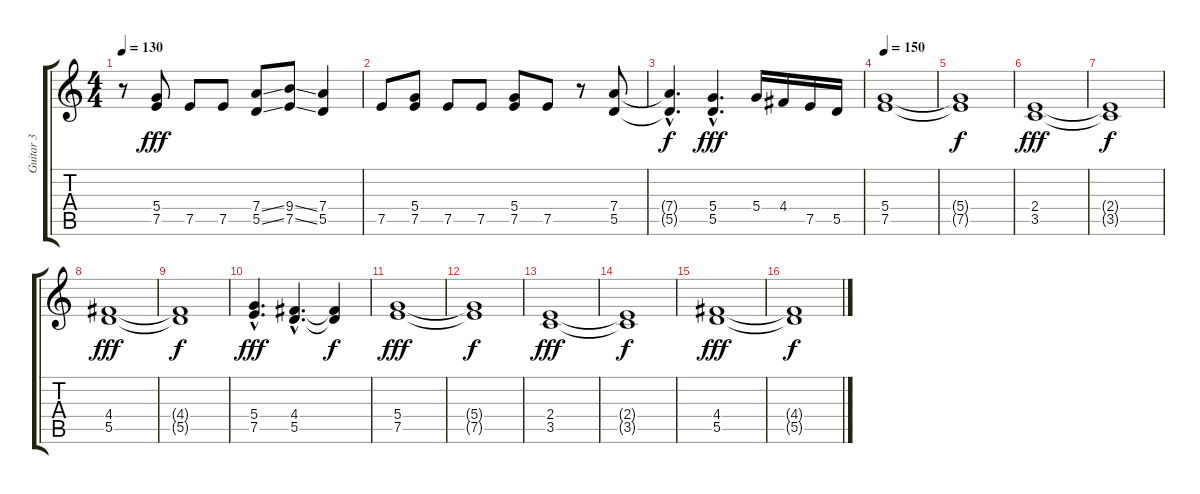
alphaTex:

\track ("Guitar 3" "Guitar 3") {instrument distortionguitar}
\staff {score tabs}
\tuning (E4 B3 G3 D3 A2 E2) {hide}
\ts (4 4)
\tempo 130
\clef g2
\ks c
r.8{dy fff} (5.4 7.5).8 7.5.8 7.5.8 (7.4{ss} 5.5{ss}).8 (9.4{ss} 7.5{ss}).8 (7.4 5.5).4 |
7.5.8 (5.4 7.5).8 7.5.8 7.5.8 (5.4 7.5).8 7.5.8 r.8 (7.4 5.5).8 |
(7.4{hac t} 5.5{hac t}).4{d dy f} (5.4{hac} 5.5{hac}).4{d dy fff} 5.4.16 4.4.16 7.5.16 5.5.16 |
\tempo 150
(5.4 7.5).1{balance 8} |
(5.4{t} 7.5{t}).1{dy f} |
(2.4 3.5).1{dy fff} |
(2.4{t} 3.5{t}).1{dy f} |
(4.4 5.5).1{dy fff} |
(4.4{t} 5.5{t}).1{dy f} |
(5.4{hac} 7.5{hac}).4{d dy fff} (4.4{hac} 5.5{hac}).4{d} (4.4{t} 5.5{t}).4{dy f} |
(5.4 7.5).1{dy fff} |
(5.4{t} 7.5{t}).1{dy f} |
(2.4 3.5).1{dy fff} |
(2.4{t} 3.5{t}).1{dy f} |
(4.4 5.5).1{dy fff} |
(4.4{t} 5.5{t}).1{dy f}
